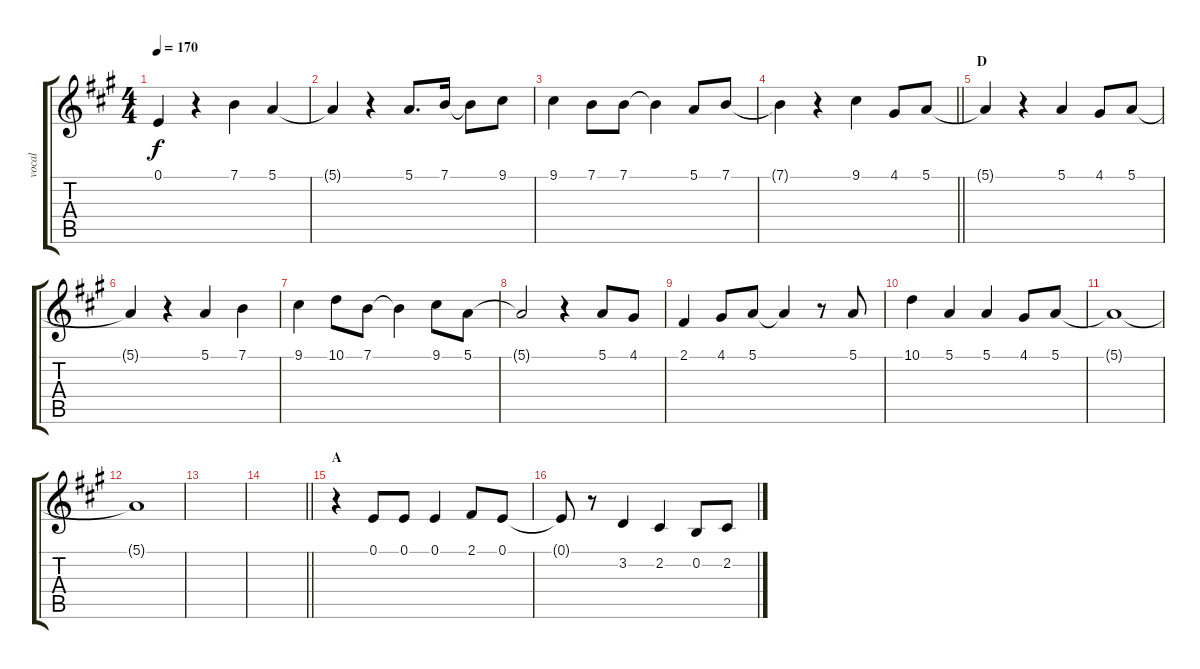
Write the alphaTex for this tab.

\track ("vocal" "vocal") {instrument flute}
\staff {score tabs}
\tuning (E4 B3 G3 D3 A2 E2) {hide}
\ts (4 4)
\tempo 170
\clef g2
\ks a
0.1{t}.4{dy f} r.4 7.1.4 5.1.4 |
5.1{t}.4 r.4 5.1.8{d} 7.1.16 7.1{t}.8 9.1.8 |
9.1.4 7.1.8 7.1.8 7.1{t}.4 5.1.8 7.1.8 |
\barLineRight lightlight
7.1{t}.4 r.4 9.1.4 4.1.8 5.1.8 |
\section ("" "D")
5.1{t}.4 r.4 5.1.4 4.1.8 5.1.8 |
5.1{t}.4 r.4 5.1.4 7.1.4 |
9.1.4 10.1.8 7.1.8 7.1{t}.4 9.1.8 5.1.8 |
5.1{t}.2 r.4 5.1.8 4.1.8 |
2.1.4 4.1.8 5.1.8 5.1{t}.4 r.8 5.1.8 |
10.1.4 5.1.4 5.1.4 4.1.8 5.1.8 |
5.1{t}.1 |
5.1{t}.1 |
|
\barLineRight lightlight
|
\section ("" "A")
r.4 0.1.8 0.1.8 0.1.4 2.1.8 0.1.8 |
0.1{t}.8 r.8 3.2.4 2.2.4 0.2.8 2.2.8
